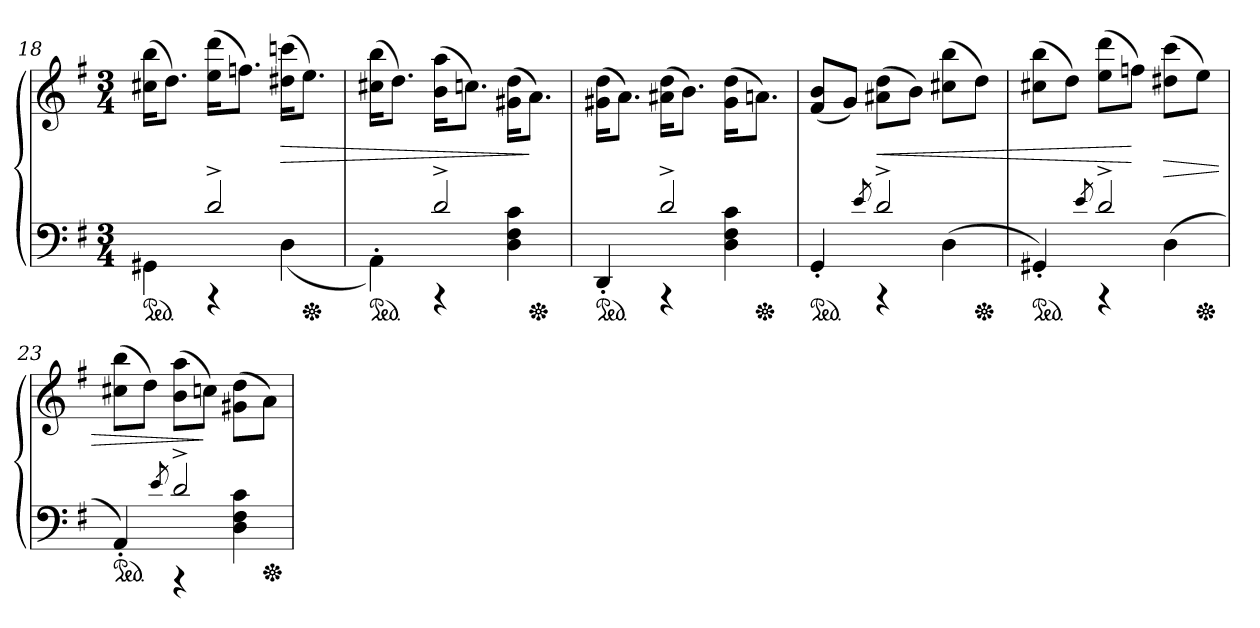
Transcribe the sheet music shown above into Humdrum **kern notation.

**kern	**kern	**dynam
*part1	*part1	*part1
*staff2	*staff1	*staff1/2
*clefF4	*clefG2	*
*k[f#]	*k[f#]	*
*M3/4	*M3/4	*
=18	=18	=18
*^	*	*
*ped	*	*	*
4reyy	4GG#X\	(16cc#X 16bbKL	.
.	.	8.ddJ)	.
2d^<	4rAAA	(16ee 16dddKL	.
.	.	8.ffnJ)	.
.	(>4D	(16dd#X 16cccnKL	>
*Xped	*	*	*
.	.	8.eeJ)	.
=19	=19	=19	=19
*ped	*	*	*
4reyy	4AA'>\)	(16cc#X 16bbKL	.
.	.	8.ddJ)	.
2d^<	4rAAA	(16b 16aaKL	.
.	.	8.ccnJ)	.
.	4D 4F# 4c	(16g#X\ 16dd\KL	.
*Xped	*	*	*
.	.	8.aJ)	]
=20	=20	=20	=20
*ped	*	*	*
4reyy	4DD'/	(16g#X\ 16dd\KL	.
.	.	8.aJ)	.
2d^<	4rAAA	(16a#X 16ddKL	.
.	.	8.bJ)	.
.	4D 4F# 4c	(16g#\ 16dd\KL	.
*Xped	*	*	*
.	.	8.anJ)	.
=21	=21	=21	=21
*ped	*	*	*
4reyy	4GG'/	(8f# 8bL	.
.	.	8gJ)	.
8qe/	.	.	.
2d^<	4rAAA	(8a#X 8ddL	<
.	.	8bJ)	.
.	(4D	(8cc#X 8bbL	.
*Xped	*	*	*
.	.	8ddJ)	.
=22	=22	=22	=22
*ped	*	*	*
4reyy	4GG#X'/)	(8cc#X 8bbL	.
.	.	8ddJ)	.
8qe/	.	.	.
2d^<	4rAAA	(8ee 8dddL	.
.	.	8ffnJ)	[
.	(4D	(8dd#X 8cccL	>
*Xped	*	*	*
.	.	8eeJ)	.
=23	=23	=23	=23
*ped	*	*	*
4reyy	4AA'/)	(8cc#X 8bbL	.
.	.	8ddJ)	.
8qe/	.	.	.
2d^<	4rAAA	(8b 8aaL	.
.	.	8ccnJ)	]
.	4D 4F# 4c	(8g#X\ 8dd\L	.
*Xped	*	*	*
.	.	8aJ)	.
*v	*v	*	*
=	=	=
*-	*-	*-
